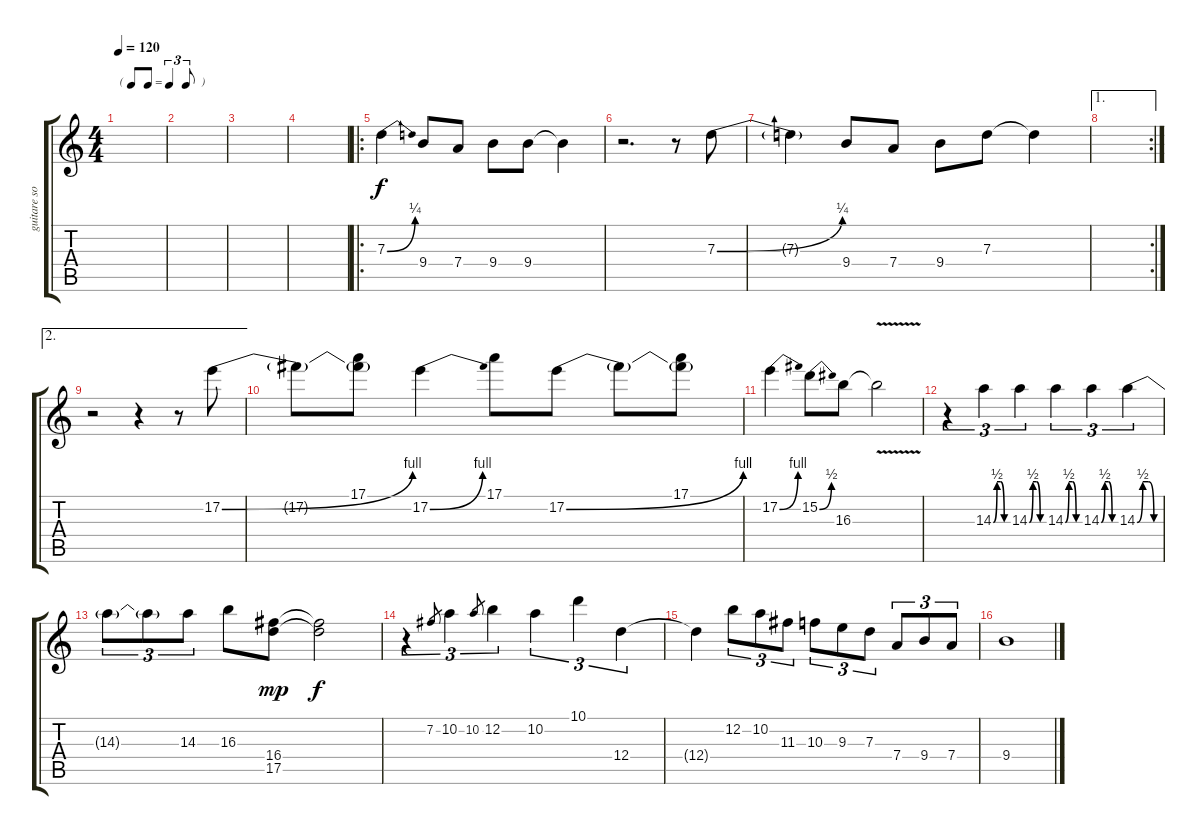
\track ("guitare solo" "guitare so") {instrument overdrivenguitar}
\staff {score tabs}
\tuning (E4 B3 G3 D3 A2 E2) {hide}
\ts (4 4)
\tf triplet8th
\tempo 120
\clef g2
\ks c
|
|
|
|
\ro
7.3{be (bend 0 0 60 1)}.4 9.4.8 7.4.8 9.4.8 9.4.8 9.4{t}.4 |
r.2{d} r.8 7.3{be (bend 0 0 60 1)}.8 |
7.3{t}.4 9.4.8 7.4.8 9.4.8 7.3.8 7.3{t}.4 |
\ae 1
\rc 2
|
\ae 2
r.2 r.4 r.8 17.2{be (bend 0 0 60 4)}.8 |
17.2{t}.8 (17.1 17.2{t}).8 17.2{be (bend 0 0 60 4)}.4 17.1.8 17.2{be (bend 0 0 60 4)}.8 17.2{t}.8 (17.1 17.2{t}).8 |
17.2{be (bend 0 0 60 4)}.4 15.2{be (bend 0 0 60 2)}.8 16.3.8 16.3{v t}.2 |
r.4{tu (3 2)} 14.3{be (custom 0 0 15 2 30 2 45 0 60 0)}.4{tu (3 2)} 14.3{be (custom 0 0 15 2 30 2 45 0 60 0)}.4{tu (3 2)} 14.3{be (custom 0 0 15 2 30 2 45 0 60 0)}.4{tu (3 2)} 14.3{be (custom 0 0 15 2 30 2 45 0 60 0)}.4{tu (3 2)} 14.3{be (custom 0 0 15 2 30 2 45 0 60 0)}.4{tu (3 2)} |
14.3{t}.8{tu (3 2)} 14.3{t}.8{tu (3 2)} 14.3.8{tu (3 2)} 16.3.8 (16.4 17.5).8{dy mp} (16.4{t} 17.5{t}).2{dy f} |
r.4{tu (3 2)} 7.2.8{gr} 10.2.4{tu (3 2)} 10.2.8{gr} 12.2.4{tu (3 2)} 10.2.4{tu (3 2)} 10.1.4{tu (3 2)} 12.4.4{tu (3 2)} |
12.4{t}.4 12.2.8{tu (3 2)} 10.2.8{tu (3 2)} 11.3.8{tu (3 2)} 10.3.8{tu (3 2)} 9.3.8{tu (3 2)} 7.3.8{tu (3 2)} 7.4.8{tu (3 2)} 9.4.8{tu (3 2)} 7.4.8{tu (3 2)} |
9.4.1
